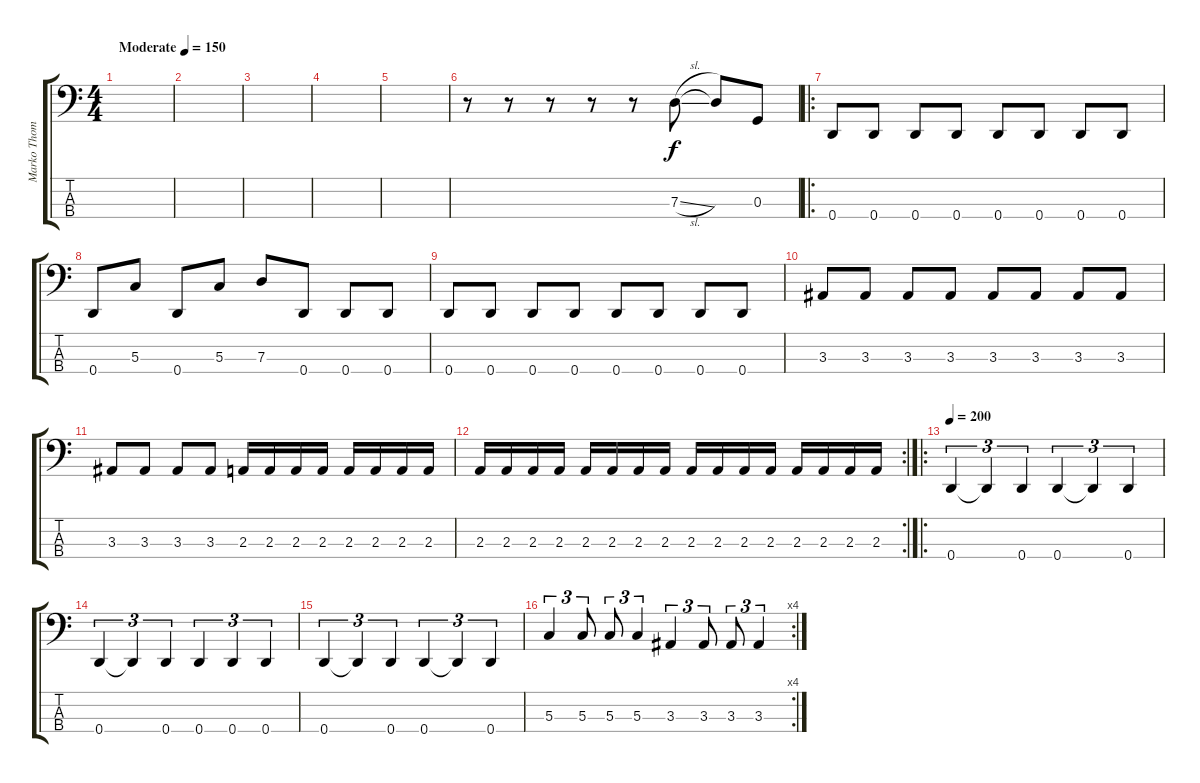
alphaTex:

\track ("Marko Thomas" "Marko Thom") {instrument electricbassfinger}
\staff {score tabs}
\tuning (F2 C2 G1 D1) {hide}
\ts (4 4)
\tempo (150 "Moderate")
\clef f4
\ks c
|
|
|
|
|
r.8 r.8 r.8 r.8 r.8 7.3{sl}.8 7.3{t}.8 0.3.8 |
\ro
0.4.8 0.4.8 0.4.8 0.4.8 0.4.8 0.4.8 0.4.8 0.4.8 |
0.4.8 5.3.8 0.4.8 5.3.8 7.3.8 0.4.8 0.4.8 0.4.8 |
0.4.8 0.4.8 0.4.8 0.4.8 0.4.8 0.4.8 0.4.8 0.4.8 |
3.3.8 3.3.8 3.3.8 3.3.8 3.3.8 3.3.8 3.3.8 3.3.8 |
3.3.8 3.3.8 3.3.8 3.3.8 2.3.16 2.3.16 2.3.16 2.3.16 2.3.16 2.3.16 2.3.16 2.3.16 |
\rc 2
2.3.16 2.3.16 2.3.16 2.3.16 2.3.16 2.3.16 2.3.16 2.3.16 2.3.16 2.3.16 2.3.16 2.3.16 2.3.16 2.3.16 2.3.16 2.3.16 |
\ro
\tempo 200
0.4.4{tu (3 2)} 0.4{t}.4{tu (3 2)} 0.4.4{tu (3 2)} 0.4.4{tu (3 2)} 0.4{t}.4{tu (3 2)} 0.4.4{tu (3 2)} |
0.4.4{tu (3 2)} 0.4{t}.4{tu (3 2)} 0.4.4{tu (3 2)} 0.4.4{tu (3 2)} 0.4.4{tu (3 2)} 0.4.4{tu (3 2)} |
0.4.4{tu (3 2)} 0.4{t}.4{tu (3 2)} 0.4.4{tu (3 2)} 0.4.4{tu (3 2)} 0.4{t}.4{tu (3 2)} 0.4.4{tu (3 2)} |
\rc 4
5.3.4{tu (3 2)} 5.3.8{tu (3 2)} 5.3.8{tu (3 2)} 5.3.4{tu (3 2)} 3.3.4{tu (3 2)} 3.3.8{tu (3 2)} 3.3.8{tu (3 2)} 3.3.4{tu (3 2)}
